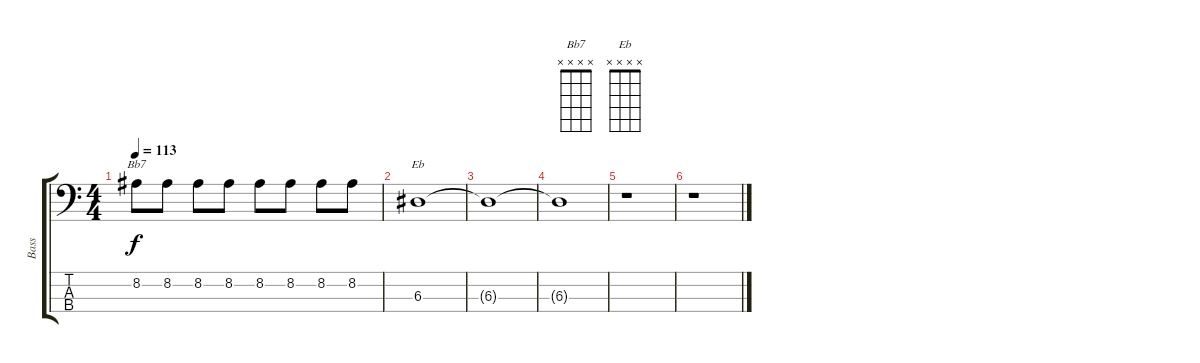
\track ("Bass" "Bass") {instrument electricbassfinger}
\staff {score tabs}
\tuning (G2 D2 A1 E1) {hide}
\chord ("Bb7" x x x x)
\chord ("Eb" x x x x)
\ts (4 4)
\tempo 113
\clef f4
\ks c
8.2.8{ch "Bb7" dy f} 8.2.8 8.2.8 8.2.8 8.2.8 8.2.8 8.2.8 8.2.8 |
6.3.1{ch "Eb"} |
6.3{t}.1 |
6.3{t}.1 |
r.1 |
r.1
